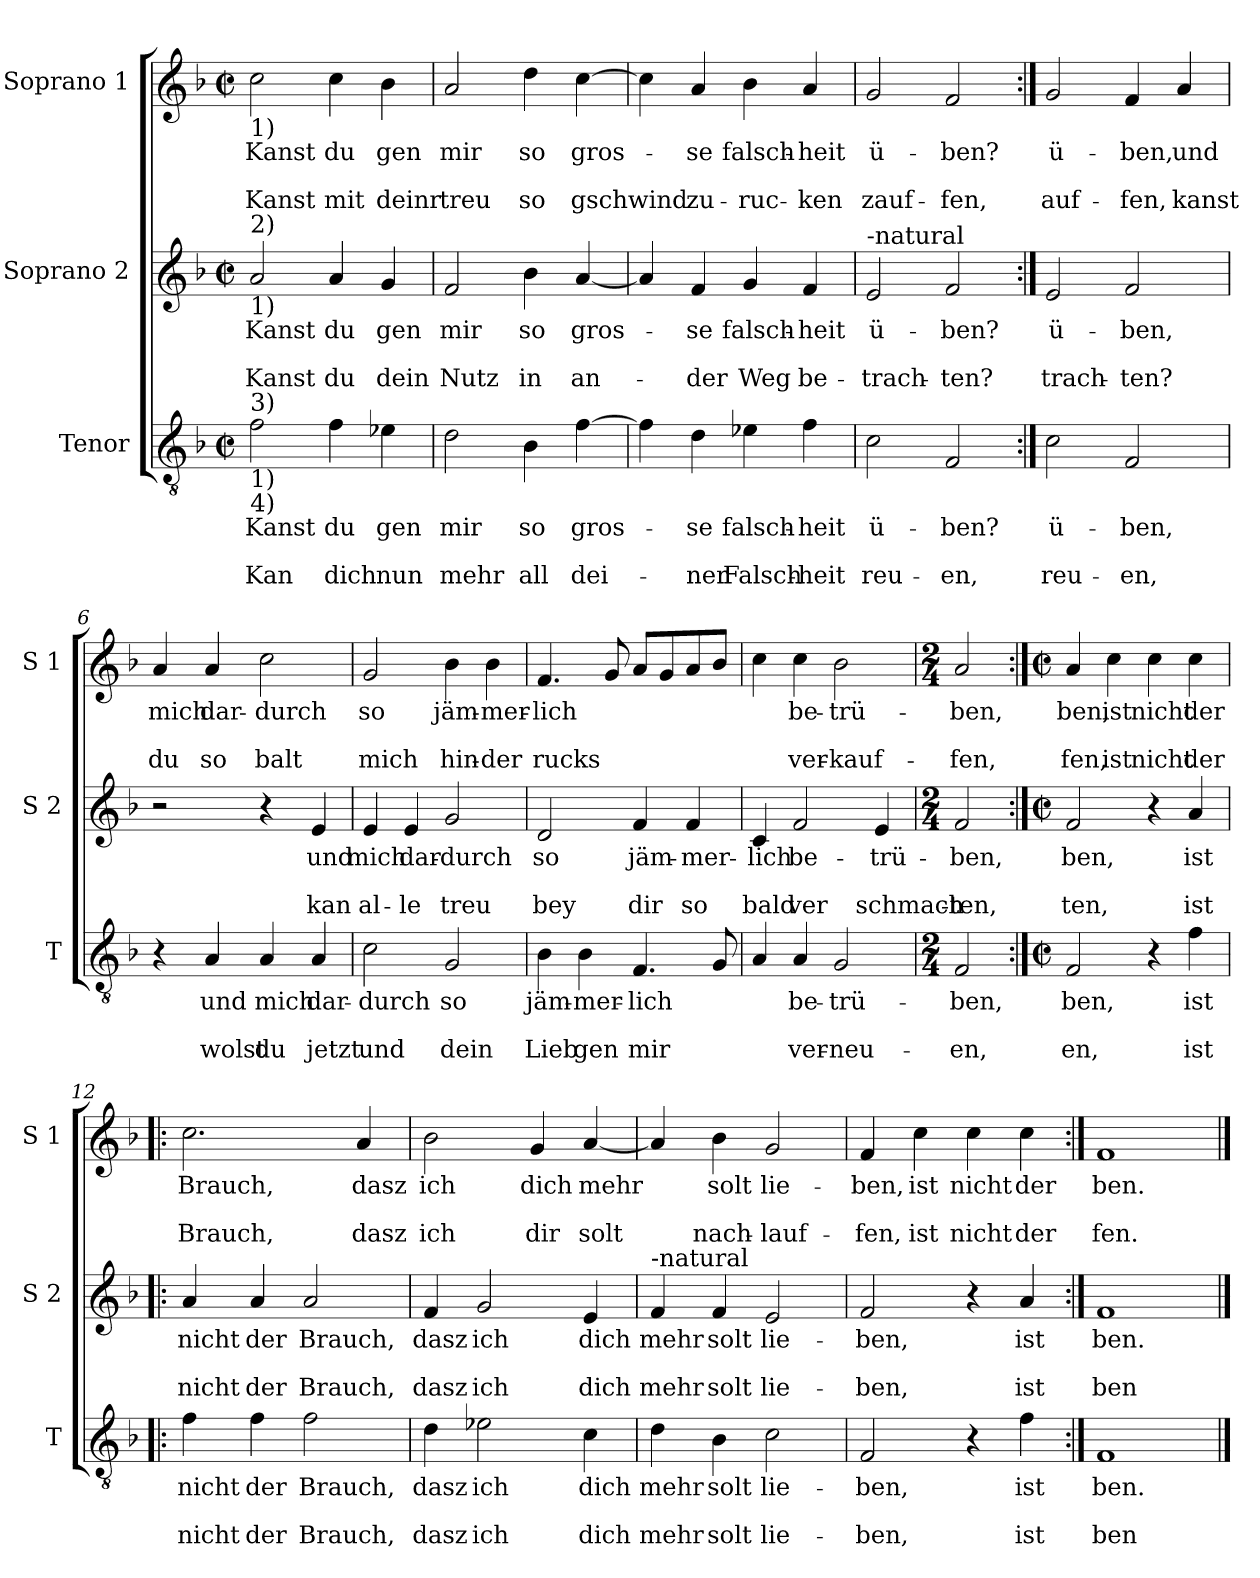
**kern	**text	**text	**text	**kern	**text	**text	**text	**kern	**text	**text	**text
*part3	*part3	*part3	*part3	*part2	*part2	*part2	*part2	*part1	*part1	*part1	*part1
*staff3	*staff3	*staff3	*staff3	*staff2	*staff2	*staff2	*staff2	*staff1	*staff1	*staff1	*staff1
*I"Tenor	*	*	*	*I"Soprano 2	*	*	*	*I"Soprano 1	*	*	*
*I'T	*	*	*	*I'S 2	*	*	*	*I'S 1	*	*	*
*clefGv2	*	*	*	*clefG2	*	*	*	*clefG2	*	*	*
*k[b-]	*	*	*	*k[b-]	*	*	*	*k[b-]	*	*	*
*F:	*	*	*	*F:	*	*	*	*F:	*	*	*
*M2/2	*	*	*	*M2/2	*	*	*	*M2/2	*	*	*
*met(c|)	*	*	*	*met(c|)	*	*	*	*met(c|)	*	*	*
=1	=1	=1	=1	=1	=1	=1	=1	=1	=1	=1	=1
!	!	!	!	!	!	!	!	!LO:TX:b:t=1)	!	!	!
!	!	!	!	!LO:TX:a:t=2)	!	!	!	!	!	!	!
!	!	!	!	!LO:TX:b:t=1)	!	!	!	!	!	!	!
!LO:TX:a:t=3)	!	!	!	!	!	!	!	!	!	!	!
!LO:TX:b:t=1)	!	!	!	!	!	!	!	!	!	!	!
!LO:TX:b:t=4)	!	!	!	!	!	!	!	!	!	!	!
!	!LO:LY:b	!	!LO:LY:b	!	!LO:LY:b	!	!LO:LY:b	!	!LO:LY:b	!	!LO:LY:b
2f\	Kanst	.	Kan	2a/	Kanst	.	Kanst	2cc\	Kanst	.	Kanst
!	!LO:LY:b	!	!LO:LY:b	!	!LO:LY:b	!	!LO:LY:b	!	!LO:LY:b	!	!LO:LY:b
4f\	du	.	dich	4a/	du	.	du	4cc\	du	.	mit
!	!LO:LY:b	!	!LO:LY:b	!	!LO:LY:b	!	!LO:LY:b	!	!LO:LY:b	!	!LO:LY:b
4e-X\	gen	.	nun	4g/	gen	.	dein	4b-\	gen	.	deinr
=2	=2	=2	=2	=2	=2	=2	=2	=2	=2	=2	=2
!	!LO:LY:b	!	!LO:LY:b	!	!LO:LY:b	!	!LO:LY:b	!	!LO:LY:b	!	!LO:LY:b
2d\	mir	.	mehr	2f/	mir	.	Nutz	2a/	mir	.	treu
!	!LO:LY:b	!	!LO:LY:b	!	!LO:LY:b	!	!LO:LY:b	!	!LO:LY:b	!	!LO:LY:b
4B-\	so	.	all	4b-\	so	.	in	4dd\	so	.	so
!	!LO:LY:b	!	!LO:LY:b	!	!LO:LY:b	!	!LO:LY:b	!	!LO:LY:b	!	!LO:LY:b
[4f\	gros-	.	dei-	[4a/	gros-	.	an-	[4cc\	gros-	.	gschwind
=3	=3	=3	=3	=3	=3	=3	=3	=3	=3	=3	=3
4f\]	.	.	.	4a/]	.	.	.	4cc\]	.	.	.
!	!LO:LY:b	!	!LO:LY:b	!	!LO:LY:b	!	!LO:LY:b	!	!LO:LY:b	!	!LO:LY:b
4d\	-se	.	-ner	4f/	-se	.	-der	4a/	-se	.	zu-
!	!LO:LY:b	!	!LO:LY:b	!	!LO:LY:b	!	!LO:LY:b	!	!LO:LY:b	!	!LO:LY:b
4e-X\	falsch-	.	Falsch-	4g/	falsch-	.	Weg	4b-\	falsch-	.	-ruc-
!	!LO:LY:b	!	!LO:LY:b	!	!LO:LY:b	!	!LO:LY:b	!	!LO:LY:b	!	!LO:LY:b
4f\	-heit	.	-heit	4f/	-heit	.	be-	4a/	-heit	.	-ken
=4	=4	=4	=4	=4	=4	=4	=4	=4	=4	=4	=4
!	!	!	!	!LO:TX:a:t=-natural	!	!	!	!	!	!	!
!	!LO:LY:b	!	!LO:LY:b	!	!LO:LY:b	!	!LO:LY:b	!	!LO:LY:b	!	!LO:LY:b
2c\	ü-	.	reu-	2e/	ü-	.	-trach-	2g/	ü-	.	zauf-
!	!LO:LY:b	!	!LO:LY:b	!	!LO:LY:b	!	!LO:LY:b	!	!LO:LY:b	!	!LO:LY:b
2F/	-ben?	.	-en,	2f/	-ben?	.	-ten?	2f/	-ben?	.	-fen,
=5:|!	=5:|!	=5:|!	=5:|!	=5:|!	=5:|!	=5:|!	=5:|!	=5:|!	=5:|!	=5:|!	=5:|!
!	!LO:LY:b	!	!LO:LY:b	!	!LO:LY:b	!	!LO:LY:b	!	!LO:LY:b	!	!LO:LY:b
2c\	ü-	.	reu-	2e/	ü-	.	trach-	2g/	ü-	.	auf-
!	!LO:LY:b	!	!LO:LY:b	!	!LO:LY:b	!	!LO:LY:b	!	!LO:LY:b	!	!LO:LY:b
2F/	-ben,	.	-en,	2f/	-ben,	.	-ten?	4f/	-ben,	.	-fen,
!	!	!	!	!	!	!	!	!	!LO:LY:b	!	!LO:LY:b
.	.	.	.	.	.	.	.	4a/	und	.	kanst
!!LO:LB:g=z
=6	=6	=6	=6	=6	=6	=6	=6	=6	=6	=6	=6
!	!	!	!	!	!	!	!	!	!LO:LY:b	!	!LO:LY:b
4r	.	.	.	2r	.	.	.	4a/	mich	.	du
!	!LO:LY:b	!	!LO:LY:b	!	!	!	!	!	!LO:LY:b	!	!LO:LY:b
4A/	und	.	wolst	.	.	.	.	4a/	dar-	.	so
!	!LO:LY:b	!	!LO:LY:b	!	!	!	!	!	!LO:LY:b	!	!LO:LY:b
4A/	mich	.	du	4r	.	.	.	2cc\	-durch	.	balt
!	!LO:LY:b	!	!LO:LY:b	!	!LO:LY:b	!	!LO:LY:b	!	!	!	!
4A/	dar-	.	jetzt	4e/	und	.	kan	.	.	.	.
=7	=7	=7	=7	=7	=7	=7	=7	=7	=7	=7	=7
!	!LO:LY:b	!	!LO:LY:b	!	!LO:LY:b	!	!LO:LY:b	!	!LO:LY:b	!	!LO:LY:b
2c\	-durch	.	und	4e/	mich	.	al-	2g/	so	.	mich
!	!	!	!	!	!LO:LY:b	!	!LO:LY:b	!	!	!	!
.	.	.	.	4e/	dar-	.	-le	.	.	.	.
!	!LO:LY:b	!	!LO:LY:b	!	!LO:LY:b	!	!LO:LY:b	!	!LO:LY:b	!	!LO:LY:b
2G/	so	.	dein	2g/	-durch	.	treu	4b-\	jäm-	.	hin-
!	!	!	!	!	!	!	!	!	!LO:LY:b	!	!LO:LY:b
.	.	.	.	.	.	.	.	4b-\	-mer-	.	-der
=8	=8	=8	=8	=8	=8	=8	=8	=8	=8	=8	=8
!	!LO:LY:b	!	!LO:LY:b	!	!LO:LY:b	!	!LO:LY:b	!	!LO:LY:b	!	!LO:LY:b
4B-\	jäm-	.	Lieb	2d/	so	.	bey	4.f/	-lich	.	rucks
!	!LO:LY:b	!	!LO:LY:b	!	!	!	!	!	!	!	!
4B-\	-mer-	.	gen	.	.	.	.	.	.	.	.
.	.	.	.	.	.	.	.	8g/	.	.	.
!	!LO:LY:b	!	!LO:LY:b	!	!LO:LY:b	!	!LO:LY:b	!	!	!	!
4.F/	-lich	.	mir	4f/	jäm-	.	dir	8a/L	.	.	.
.	.	.	.	.	.	.	.	8g/	.	.	.
!	!	!	!	!	!LO:LY:b	!	!LO:LY:b	!	!	!	!
.	.	.	.	4f/	-mer-	.	so	8a/	.	.	.
8G/	.	.	.	.	.	.	.	8b-/J	.	.	.
=9	=9	=9	=9	=9	=9	=9	=9	=9	=9	=9	=9
!	!	!	!	!	!LO:LY:b	!	!LO:LY:b	!	!	!	!
4A/	.	.	.	4c/	-lich	.	bald	4cc\	.	.	.
!	!LO:LY:b	!	!LO:LY:b	!	!LO:LY:b	!	!LO:LY:b	!	!LO:LY:b	!	!LO:LY:b
4A/	be-	.	ver-	2f/	be-	.	ver	4cc\	be-	.	ver-
!	!LO:LY:b	!	!LO:LY:b	!	!	!	!	!	!LO:LY:b	!	!LO:LY:b
2G/	-trü-	.	-neu-	.	.	.	.	2b-\	-trü-	.	-kauf-
!	!	!	!	!	!LO:LY:b	!	!LO:LY:b	!	!	!	!
.	.	.	.	4e/	-trü-	.	schmach-	.	.	.	.
=10	=10	=10	=10	=10	=10	=10	=10	=10	=10	=10	=10
*M2/4	*	*	*	*M2/4	*	*	*	*M2/4	*	*	*
!	!LO:LY:b	!	!LO:LY:b	!	!LO:LY:b	!	!LO:LY:b	!	!LO:LY:b	!	!LO:LY:b
2F/	-ben,	.	-en,	2f/	-ben,	.	-ten,	2a/	-ben,	.	-fen,
!!LO:PB:g=z
=11:|!	=11:|!	=11:|!	=11:|!	=11:|!	=11:|!	=11:|!	=11:|!	=11:|!	=11:|!	=11:|!	=11:|!
*M2/2	*	*	*	*M2/2	*	*	*	*M2/2	*	*	*
*met(c|)	*	*	*	*met(c|)	*	*	*	*met(c|)	*	*	*
!	!LO:LY:b	!	!LO:LY:b	!	!LO:LY:b	!	!LO:LY:b	!	!LO:LY:b	!	!LO:LY:b
2F/	ben,	.	en,	2f/	ben,	.	ten,	4a/	ben,	.	fen,
!	!	!	!	!	!	!	!	!	!LO:LY:b	!	!LO:LY:b
.	.	.	.	.	.	.	.	4cc\	ist	.	ist
!	!	!	!	!	!	!	!	!	!LO:LY:b	!	!LO:LY:b
4r	.	.	.	4r	.	.	.	4cc\	nicht	.	nicht
!	!LO:LY:b	!	!LO:LY:b	!	!LO:LY:b	!	!LO:LY:b	!	!LO:LY:b	!	!LO:LY:b
4f\	ist	.	ist	4a/	ist	.	ist	4cc\	der	.	der
=12!|:	=12!|:	=12!|:	=12!|:	=12!|:	=12!|:	=12!|:	=12!|:	=12!|:	=12!|:	=12!|:	=12!|:
!	!LO:LY:b	!	!LO:LY:b	!	!LO:LY:b	!	!LO:LY:b	!	!LO:LY:b	!	!LO:LY:b
4f\	nicht	.	nicht	4a/	nicht	.	nicht	2.cc\	Brauch,	.	Brauch,
!	!LO:LY:b	!	!LO:LY:b	!	!LO:LY:b	!	!LO:LY:b	!	!	!	!
4f\	der	.	der	4a/	der	.	der	.	.	.	.
!	!LO:LY:b	!	!LO:LY:b	!	!LO:LY:b	!	!LO:LY:b	!	!	!	!
2f\	Brauch,	.	Brauch,	2a/	Brauch,	.	Brauch,	.	.	.	.
!	!	!	!	!	!	!	!	!	!LO:LY:b	!	!LO:LY:b
.	.	.	.	.	.	.	.	4a/	dasz	.	dasz
=13	=13	=13	=13	=13	=13	=13	=13	=13	=13	=13	=13
!	!LO:LY:b	!	!LO:LY:b	!	!LO:LY:b	!	!LO:LY:b	!	!LO:LY:b	!	!LO:LY:b
4d\	dasz	.	dasz	4f/	dasz	.	dasz	2b-\	ich	.	ich
!	!LO:LY:b	!	!LO:LY:b	!	!LO:LY:b	!	!LO:LY:b	!	!	!	!
2e-X\	ich	.	ich	2g/	ich	.	ich	.	.	.	.
!	!	!	!	!	!	!	!	!	!LO:LY:b	!	!LO:LY:b
.	.	.	.	.	.	.	.	4g/	dich	.	dir
!	!LO:LY:b	!	!LO:LY:b	!	!LO:LY:b	!	!LO:LY:b	!	!LO:LY:b	!	!LO:LY:b
4c\	dich	.	dich	4e/	dich	.	dich	[4a/	mehr	.	solt
=14	=14	=14	=14	=14	=14	=14	=14	=14	=14	=14	=14
!	!	!	!	!LO:TX:a:t=-natural	!	!	!	!	!	!	!
!	!LO:LY:b	!	!LO:LY:b	!	!LO:LY:b	!	!LO:LY:b	!	!	!	!
4d\	mehr	.	mehr	4f/	mehr	.	mehr	4a/]	.	.	.
!	!LO:LY:b	!	!LO:LY:b	!	!LO:LY:b	!	!LO:LY:b	!	!LO:LY:b	!	!LO:LY:b
4B-\	solt	.	solt	4f/	solt	.	solt	4b-\	solt	.	nach-
!	!LO:LY:b	!	!LO:LY:b	!	!LO:LY:b	!	!LO:LY:b	!	!LO:LY:b	!	!LO:LY:b
2c\	lie-	.	lie-	2e/	lie-	.	lie-	2g/	lie-	.	-lauf-
=15	=15	=15	=15	=15	=15	=15	=15	=15	=15	=15	=15
!	!LO:LY:b	!	!LO:LY:b	!	!LO:LY:b	!	!LO:LY:b	!	!LO:LY:b	!	!LO:LY:b
2F/	-ben,	.	-ben,	2f/	-ben,	.	-ben,	4f/	-ben,	.	-fen,
!	!	!	!	!	!	!	!	!	!LO:LY:b	!	!LO:LY:b
.	.	.	.	.	.	.	.	4cc\	ist	.	ist
!	!	!	!	!	!	!	!	!	!LO:LY:b	!	!LO:LY:b
4r	.	.	.	4r	.	.	.	4cc\	nicht	.	nicht
!	!LO:LY:b	!	!LO:LY:b	!	!LO:LY:b	!	!LO:LY:b	!	!LO:LY:b	!	!LO:LY:b
4f\	ist	.	ist	4a/	ist	.	ist	4cc\	der	.	der
=16:|!	=16:|!	=16:|!	=16:|!	=16:|!	=16:|!	=16:|!	=16:|!	=16:|!	=16:|!	=16:|!	=16:|!
!	!LO:LY:b	!	!LO:LY:b	!	!LO:LY:b	!	!LO:LY:b	!	!LO:LY:b	!	!LO:LY:b
1F	ben.	.	ben	1f	ben.	.	ben	1f	ben.	.	fen.
==	==	==	==	==	==	==	==	==	==	==	==
*-	*-	*-	*-	*-	*-	*-	*-	*-	*-	*-	*-
